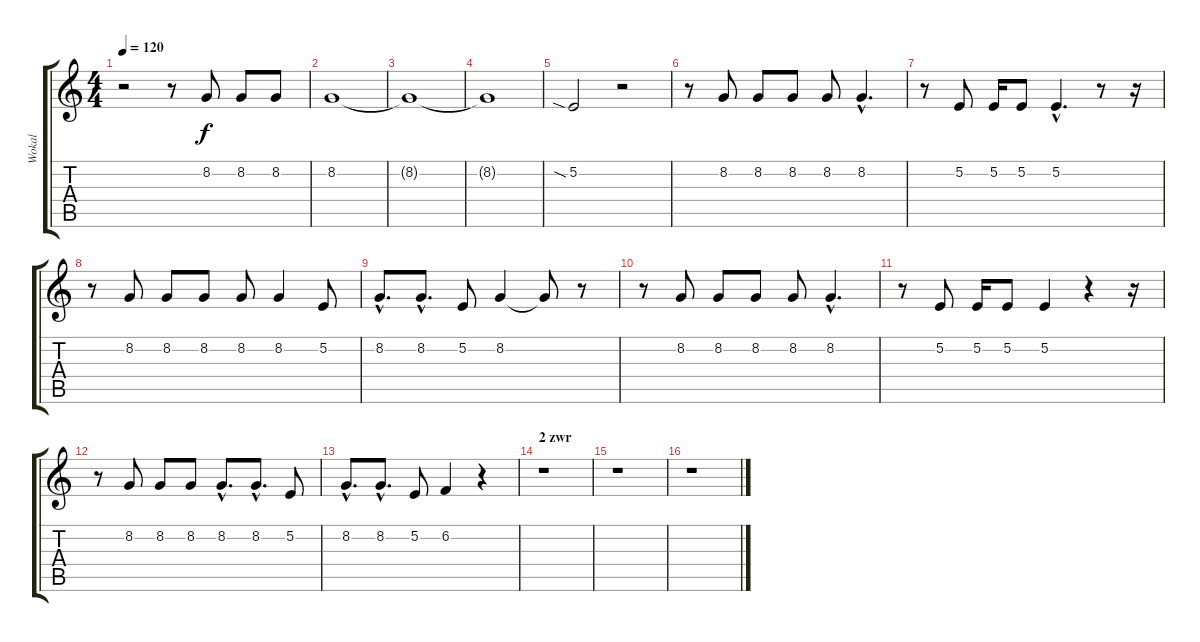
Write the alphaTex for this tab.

\track ("Wokal" "Wokal") {instrument lead1square}
\staff {score tabs}
\tuning (E4 B3 G3 D3 A2 E2) {hide}
\ts (4 4)
\tempo 120
\clef g2
\ks c
r.2{dy f} r.8 8.2.8 8.2.8 8.2.8 |
8.2.1 |
8.2{t}.1 |
8.2{t}.1 |
5.2{sia}.2 r.2 |
r.8 8.2.8 8.2.8 8.2.8 8.2.8 8.2{hac}.4{d} |
r.8 5.2.8 5.2.16 5.2.8 5.2{hac}.4{d} r.8 r.16 |
r.8 8.2.8 8.2.8 8.2.8 8.2.8 8.2.4 5.2.8 |
8.2{hac}.8{d} 8.2{hac}.8{d} 5.2.8 8.2.4 8.2{t}.8 r.8 |
r.8 8.2.8 8.2.8 8.2.8 8.2.8 8.2{hac}.4{d} |
r.8 5.2.8 5.2.16 5.2.8 5.2.4 r.4 r.16 |
r.8 8.2.8 8.2.8 8.2.8 8.2{hac}.8{d} 8.2{hac}.8{d} 5.2.8 |
8.2{hac}.8{d} 8.2{hac}.8{d} 5.2.8 6.2.4 r.4 |
\section ("" "2 zwr")
r.1 |
r.1 |
r.1
